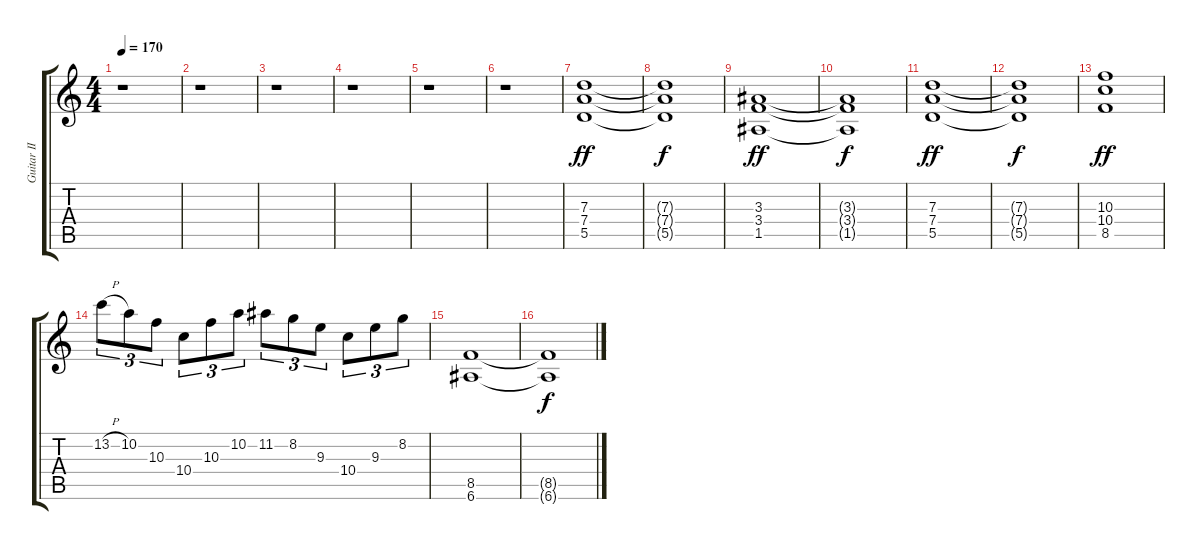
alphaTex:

\track ("Guitar II" "Guitar II") {instrument distortionguitar}
\staff {score tabs}
\tuning (E4 B3 G3 D3 A2 E2) {hide}
\ts (4 4)
\tempo 170
\clef g2
\ks c
r.1{dy ff} |
r.1 |
r.1 |
r.1 |
r.1 |
r.1 |
(7.3 7.4 5.5).1 |
(7.3{t} 7.4{t} 5.5{t}).1{dy f} |
(3.3 3.4 1.5).1{dy ff} |
(3.3{t} 3.4{t} 1.5{t}).1{dy f} |
(7.3 7.4 5.5).1{dy ff} |
(7.3{t} 7.4{t} 5.5{t}).1{dy f} |
(10.3 10.4 8.5).1{dy ff} |
13.2{h}.8{tu (3 2)} 10.2.8{tu (3 2)} 10.3.8{tu (3 2)} 10.4.8{tu (3 2)} 10.3.8{tu (3 2)} 10.2.8{tu (3 2)} 11.2.8{tu (3 2)} 8.2.8{tu (3 2)} 9.3.8{tu (3 2)} 10.4.8{tu (3 2)} 9.3.8{tu (3 2)} 8.2.8{tu (3 2)} |
(8.5 6.6).1 |
(8.5{t} 6.6{t}).1{dy f}
